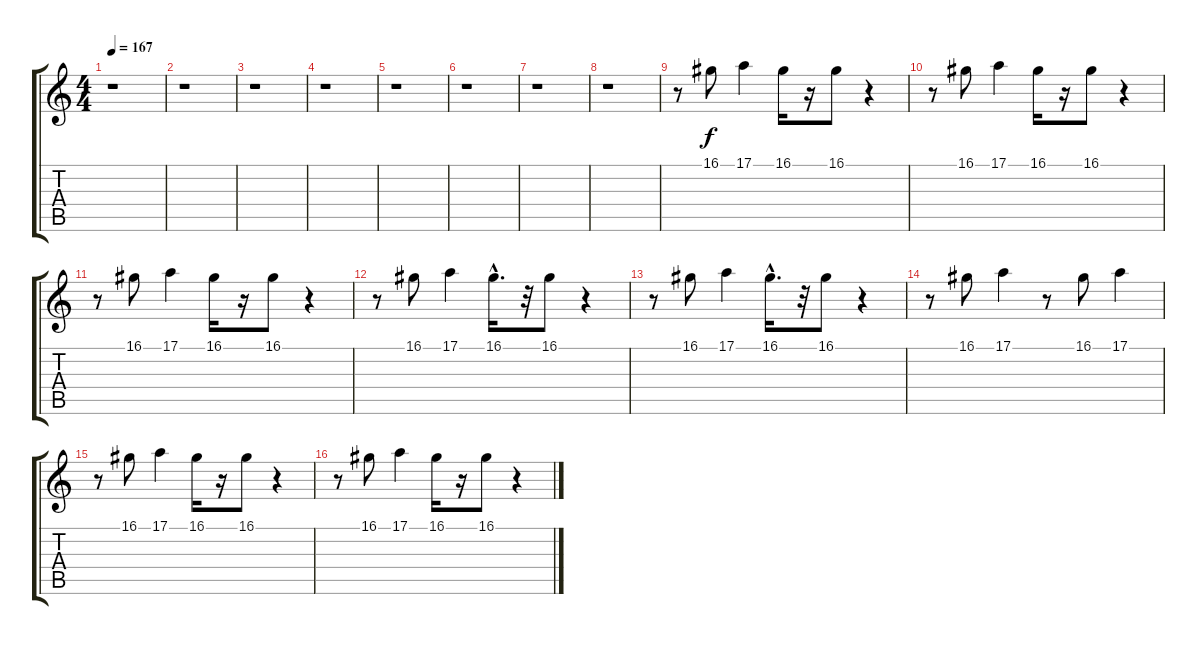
\track "" {instrument acousticgrandpiano}
\staff {score tabs}
\tuning (E4 B3 G3 D3 A2 E2) {hide}
\ts (4 4)
\tempo 167
\clef g2
\ks c
r.1{dy f} |
r.1 |
r.1 |
r.1 |
r.1 |
r.1 |
r.1 |
r.1 |
r.8 16.1.8{balance 16} 17.1.4 16.1.16 r.16 16.1.8 r.4 |
r.8 16.1.8 17.1.4 16.1.16 r.16 16.1.8 r.4 |
r.8 16.1.8 17.1.4 16.1.16 r.16 16.1.8 r.4 |
r.8 16.1.8 17.1.4 16.1{hac}.16{d} r.32 16.1.8 r.4 |
r.8 16.1.8 17.1.4 16.1{hac}.16{d} r.32 16.1.8 r.4 |
r.8 16.1.8 17.1.4 r.8 16.1.8 17.1.4 |
r.8 16.1.8 17.1.4 16.1.16 r.16 16.1.8 r.4 |
r.8 16.1.8 17.1.4 16.1.16 r.16 16.1.8 r.4
